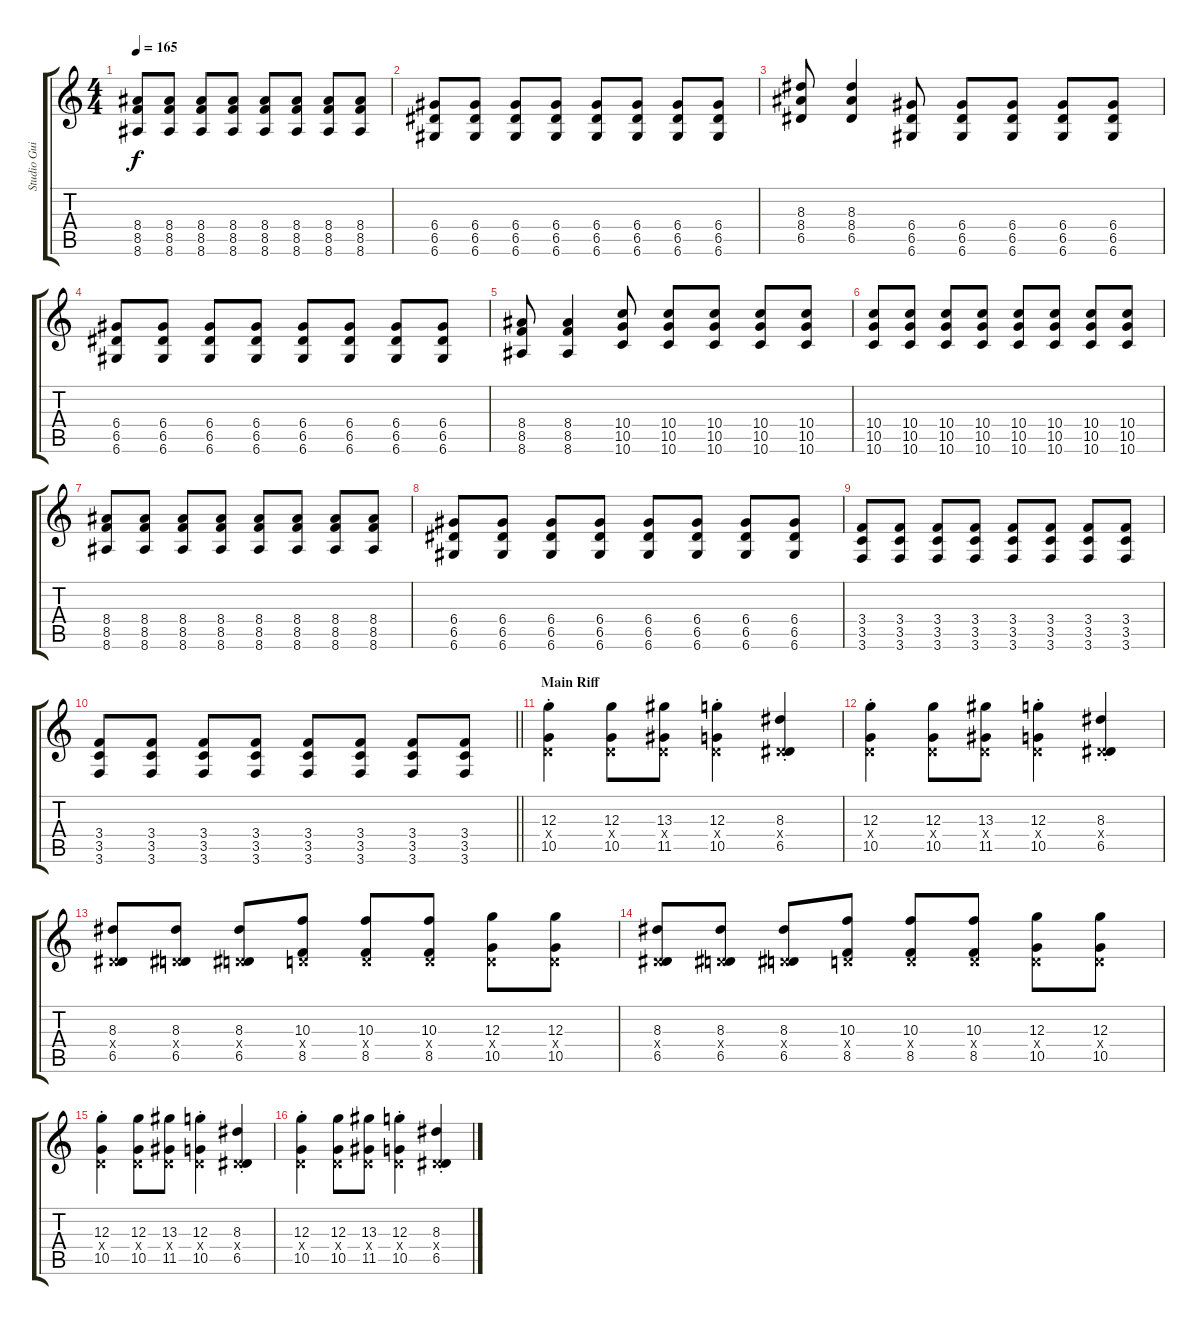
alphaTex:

\track ("Studio Guitar" "Studio Gui") {instrument overdrivenguitar}
\staff {score tabs}
\tuning (E4 B3 G3 D3 A2 D2) {hide}
\ts (4 4)
\tempo 165
\clef g2
\ks c
(8.4 8.5 8.6).8{dy f} (8.4 8.5 8.6).8 (8.4 8.5 8.6).8 (8.4 8.5 8.6).8 (8.4 8.5 8.6).8 (8.4 8.5 8.6).8 (8.4 8.5 8.6).8 (8.4 8.5 8.6).8 |
(6.4 6.5 6.6).8 (6.4 6.5 6.6).8 (6.4 6.5 6.6).8 (6.4 6.5 6.6).8 (6.4 6.5 6.6).8 (6.4 6.5 6.6).8 (6.4 6.5 6.6).8 (6.4 6.5 6.6).8 |
(8.3 8.4 6.5).8 (8.3 8.4 6.5).4 (6.4 6.5 6.6).8 (6.4 6.5 6.6).8 (6.4 6.5 6.6).8 (6.4 6.5 6.6).8 (6.4 6.5 6.6).8 |
(6.4 6.5 6.6).8 (6.4 6.5 6.6).8 (6.4 6.5 6.6).8 (6.4 6.5 6.6).8 (6.4 6.5 6.6).8 (6.4 6.5 6.6).8 (6.4 6.5 6.6).8 (6.4 6.5 6.6).8 |
(8.4 8.5 8.6).8 (8.4 8.5 8.6).4 (10.4 10.5 10.6).8 (10.4 10.5 10.6).8 (10.4 10.5 10.6).8 (10.4 10.5 10.6).8 (10.4 10.5 10.6).8 |
(10.4 10.5 10.6).8 (10.4 10.5 10.6).8 (10.4 10.5 10.6).8 (10.4 10.5 10.6).8 (10.4 10.5 10.6).8 (10.4 10.5 10.6).8 (10.4 10.5 10.6).8 (10.4 10.5 10.6).8 |
(8.4 8.5 8.6).8 (8.4 8.5 8.6).8 (8.4 8.5 8.6).8 (8.4 8.5 8.6).8 (8.4 8.5 8.6).8 (8.4 8.5 8.6).8 (8.4 8.5 8.6).8 (8.4 8.5 8.6).8 |
(6.4 6.5 6.6).8 (6.4 6.5 6.6).8 (6.4 6.5 6.6).8 (6.4 6.5 6.6).8 (6.4 6.5 6.6).8 (6.4 6.5 6.6).8 (6.4 6.5 6.6).8 (6.4 6.5 6.6).8 |
(3.4 3.5 3.6).8 (3.4 3.5 3.6).8 (3.4 3.5 3.6).8 (3.4 3.5 3.6).8 (3.4 3.5 3.6).8 (3.4 3.5 3.6).8 (3.4 3.5 3.6).8 (3.4 3.5 3.6).8 |
\barLineRight lightlight
(3.4 3.5 3.6).8 (3.4 3.5 3.6).8 (3.4 3.5 3.6).8 (3.4 3.5 3.6).8 (3.4 3.5 3.6).8 (3.4 3.5 3.6).8 (3.4 3.5 3.6).8 (3.4 3.5 3.6).8 |
\section ("" "Main Riff")
(12.3{st} 0.4{x} 10.5{st}).4{volume 12} (12.3 0.4{x} 10.5).8 (13.3 0.4{x} 11.5).8 (12.3{st} 0.4{x} 10.5{st}).4 (8.3{st} 0.4{x} 6.5{st}).4 |
(12.3{st} 0.4{x} 10.5{st}).4 (12.3 0.4{x} 10.5).8 (13.3 0.4{x} 11.5).8 (12.3{st} 0.4{x} 10.5{st}).4 (8.3{st} 0.4{x} 6.5{st}).4 |
(8.3 0.4{x} 6.5).8 (8.3 0.4{x} 6.5).8 (8.3 0.4{x} 6.5).8 (10.3 0.4{x} 8.5).8 (10.3 0.4{x} 8.5).8 (10.3 0.4{x} 8.5).8 (12.3 0.4{x} 10.5).8 (12.3 0.4{x} 10.5).8 |
(8.3 0.4{x} 6.5).8 (8.3 0.4{x} 6.5).8 (8.3 0.4{x} 6.5).8 (10.3 0.4{x} 8.5).8 (10.3 0.4{x} 8.5).8 (10.3 0.4{x} 8.5).8 (12.3 0.4{x} 10.5).8 (12.3 0.4{x} 10.5).8 |
(12.3{st} 0.4{x} 10.5{st}).4 (12.3 0.4{x} 10.5).8 (13.3 0.4{x} 11.5).8 (12.3{st} 0.4{x} 10.5{st}).4 (8.3{st} 0.4{x} 6.5{st}).4 |
(12.3{st} 0.4{x} 10.5{st}).4 (12.3 0.4{x} 10.5).8 (13.3 0.4{x} 11.5).8 (12.3{st} 0.4{x} 10.5{st}).4 (8.3{st} 0.4{x} 6.5{st}).4
